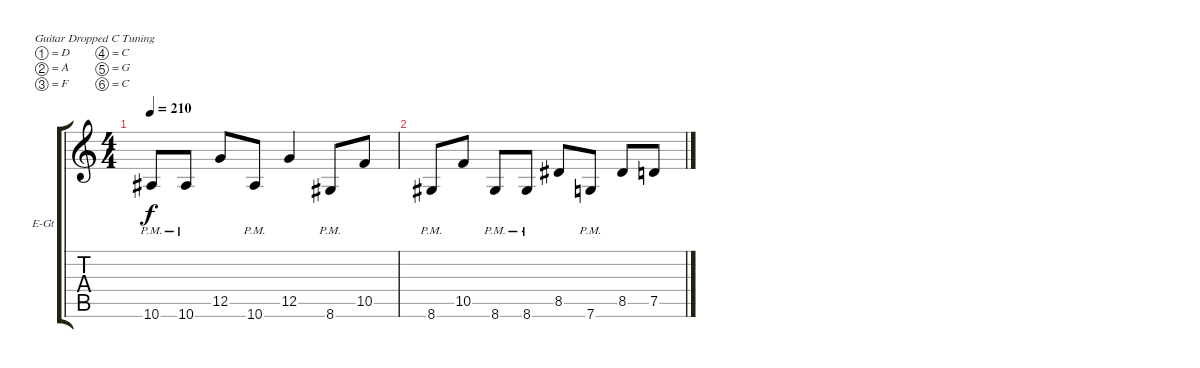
\defaultSystemsLayout 4
\bracketExtendMode groupsimilarinstruments
\firstSystemTrackNameOrientation horizontal
\otherSystemsTrackNameOrientation horizontal
\track ("Guitar 2" "E-Gt") {instrument distortionguitar}
\staff {score tabs}
\tuning (D4 A3 F3 C3 G2 C2)
\ts (4 4)
\tempo 210
\clef g2
\ks c
10.6{pm}.8{dy f} 10.6{pm}.8 12.5.8 10.6{pm}.8 12.5.4 8.6{pm}.8 10.5.8 |
8.6{pm}.8 10.5.8 8.6{pm}.8 8.6{pm}.8 8.5.8 7.6{pm}.8 8.5.8 7.5.8
